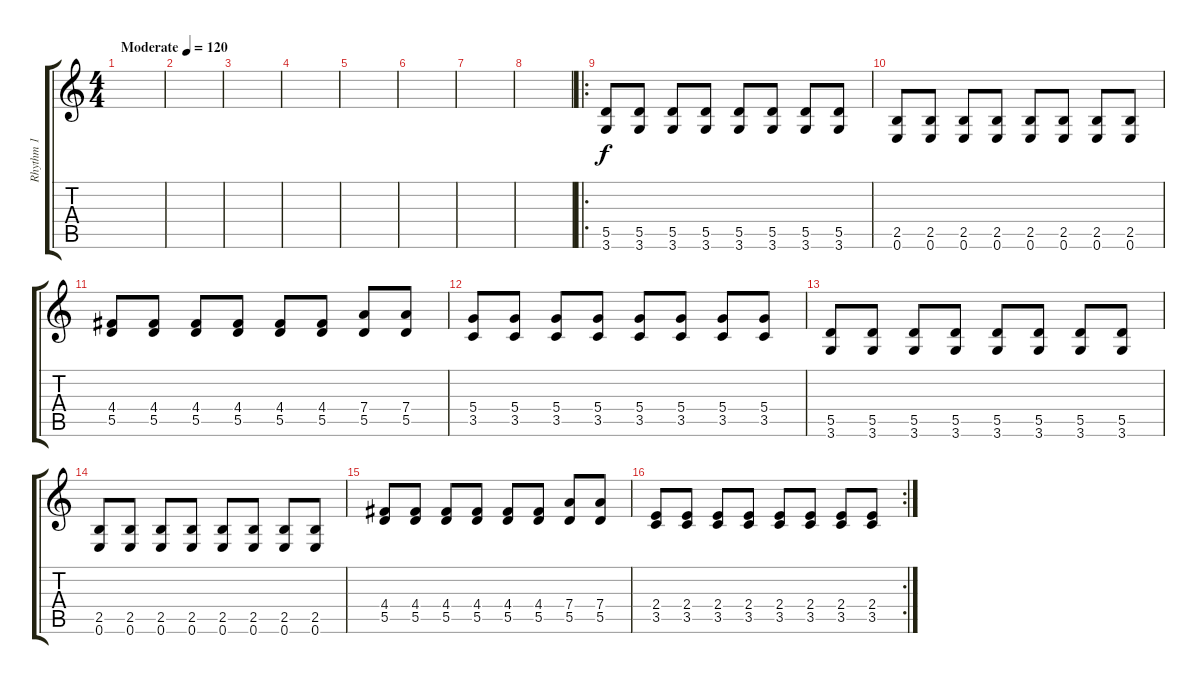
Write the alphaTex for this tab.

\track ("Rhythm 1" "Rhythm 1") {instrument distortionguitar}
\staff {score tabs}
\tuning (E4 B3 G3 D3 A2 E2) {hide}
\ts (4 4)
\tempo (120 "Moderate")
\clef g2
\ks c
|
|
|
|
|
|
|
|
\ro
(5.5 3.6).8 (5.5 3.6).8 (5.5 3.6).8 (5.5 3.6).8 (5.5 3.6).8 (5.5 3.6).8 (5.5 3.6).8 (5.5 3.6).8 |
(2.5 0.6).8 (2.5 0.6).8 (2.5 0.6).8 (2.5 0.6).8 (2.5 0.6).8 (2.5 0.6).8 (2.5 0.6).8 (2.5 0.6).8 |
(4.4 5.5).8 (4.4 5.5).8 (4.4 5.5).8 (4.4 5.5).8 (4.4 5.5).8 (4.4 5.5).8 (7.4 5.5).8 (7.4 5.5).8 |
(5.4 3.5).8 (5.4 3.5).8 (5.4 3.5).8 (5.4 3.5).8 (5.4 3.5).8 (5.4 3.5).8 (5.4 3.5).8 (5.4 3.5).8 |
(5.5 3.6).8 (5.5 3.6).8 (5.5 3.6).8 (5.5 3.6).8 (5.5 3.6).8 (5.5 3.6).8 (5.5 3.6).8 (5.5 3.6).8 |
(2.5 0.6).8 (2.5 0.6).8 (2.5 0.6).8 (2.5 0.6).8 (2.5 0.6).8 (2.5 0.6).8 (2.5 0.6).8 (2.5 0.6).8 |
(4.4 5.5).8 (4.4 5.5).8 (4.4 5.5).8 (4.4 5.5).8 (4.4 5.5).8 (4.4 5.5).8 (7.4 5.5).8 (7.4 5.5).8 |
\rc 2
(2.4 3.5).8 (2.4 3.5).8 (2.4 3.5).8 (2.4 3.5).8 (2.4 3.5).8 (2.4 3.5).8 (2.4 3.5).8 (2.4 3.5).8
